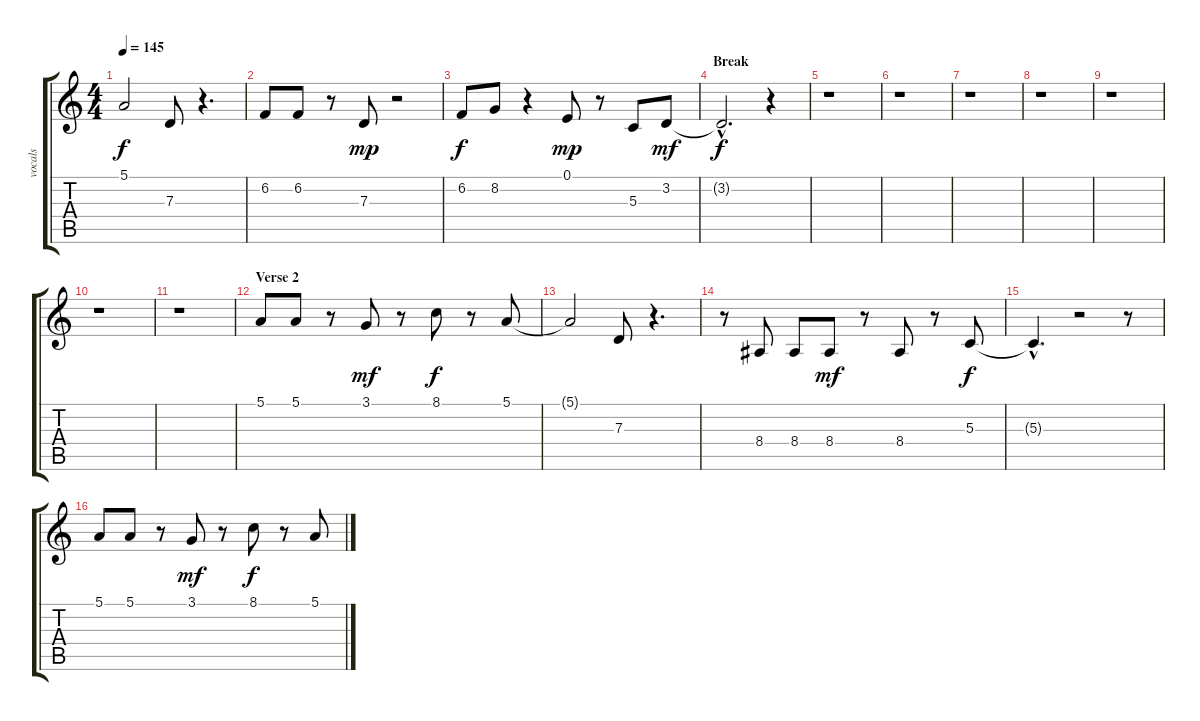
\track ("vocals" "vocals") {instrument sopranosax}
\staff {score tabs}
\tuning (E4 B3 G3 D3 A2 E2) {hide}
\ts (4 4)
\tempo 145
\clef g2
\ks c
5.1{t}.2{dy f} 7.3.8 r.4{d} |
6.2.8 6.2.8 r.8 7.3.8{dy mp} r.2 |
6.2.8{dy f} 8.2.8 r.4 0.1.8{dy mp} r.8 5.3.8 3.2.8{dy mf} |
\section ("" "Break")
3.2{hac t}.2{d dy f} r.4 |
r.1 |
r.1 |
r.1 |
r.1 |
r.1 |
r.1 |
r.1 |
\section ("" "Verse 2")
5.1.8 5.1.8 r.8 3.1.8{dy mf} r.8 8.1.8{dy f} r.8 5.1.8 |
5.1{t}.2 7.3.8 r.4{d} |
r.8 8.4.8 8.4.8 8.4.8{dy mf} r.8 8.4.8 r.8 5.3.8{dy f} |
5.3{hac t}.4{d} r.2 r.8 |
5.1.8 5.1.8 r.8 3.1.8{dy mf} r.8 8.1.8{dy f} r.8 5.1.8
